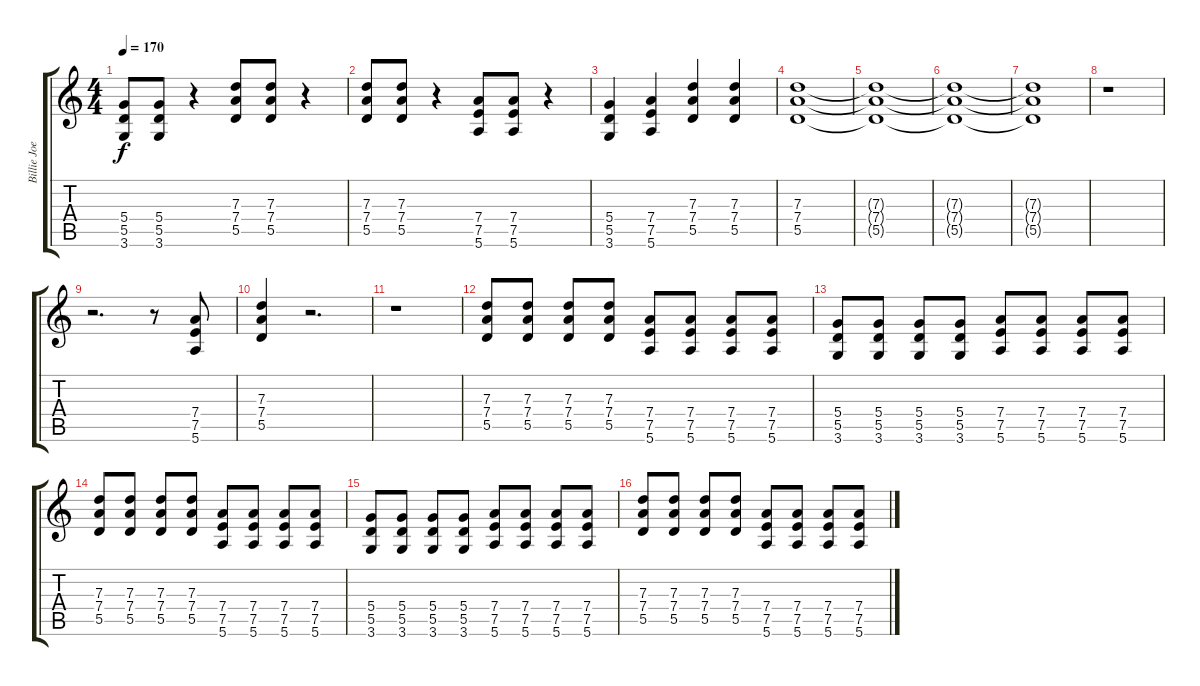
\track ("Billie Joe" "Billie Joe") {instrument overdrivenguitar}
\staff {score tabs}
\tuning (E4 B3 G3 D3 A2 E2) {hide}
\ts (4 4)
\tempo 170
\clef g2
\ks c
(5.4 5.5 3.6).8{dy f} (5.4 5.5 3.6).8 r.4 (7.3 7.4 5.5).8 (7.3 7.4 5.5).8 r.4 |
(7.3 7.4 5.5).8 (7.3 7.4 5.5).8 r.4 (7.4 7.5 5.6).8 (7.4 7.5 5.6).8 r.4 |
(5.4 5.5 3.6).4 (7.4 7.5 5.6).4 (7.3 7.4 5.5).4 (7.3 7.4 5.5).4 |
(7.3 7.4 5.5).1 |
(7.3{t} 7.4{t} 5.5{t}).1 |
(7.3{t} 7.4{t} 5.5{t}).1 |
(7.3{t} 7.4{t} 5.5{t}).1 |
r.1 |
r.2{d} r.8 (7.4 7.5 5.6).8 |
(7.3 7.4 5.5).4 r.2{d} |
r.1 |
(7.3 7.4 5.5).8 (7.3 7.4 5.5).8 (7.3 7.4 5.5).8 (7.3 7.4 5.5).8 (7.4 7.5 5.6).8 (7.4 7.5 5.6).8 (7.4 7.5 5.6).8 (7.4 7.5 5.6).8 |
(5.4 5.5 3.6).8 (5.4 5.5 3.6).8 (5.4 5.5 3.6).8 (5.4 5.5 3.6).8 (7.4 7.5 5.6).8 (7.4 7.5 5.6).8 (7.4 7.5 5.6).8 (7.4 7.5 5.6).8 |
(7.3 7.4 5.5).8 (7.3 7.4 5.5).8 (7.3 7.4 5.5).8 (7.3 7.4 5.5).8 (7.4 7.5 5.6).8 (7.4 7.5 5.6).8 (7.4 7.5 5.6).8 (7.4 7.5 5.6).8 |
(5.4 5.5 3.6).8 (5.4 5.5 3.6).8 (5.4 5.5 3.6).8 (5.4 5.5 3.6).8 (7.4 7.5 5.6).8 (7.4 7.5 5.6).8 (7.4 7.5 5.6).8 (7.4 7.5 5.6).8 |
(7.3 7.4 5.5).8 (7.3 7.4 5.5).8 (7.3 7.4 5.5).8 (7.3 7.4 5.5).8 (7.4 7.5 5.6).8 (7.4 7.5 5.6).8 (7.4 7.5 5.6).8 (7.4 7.5 5.6).8
